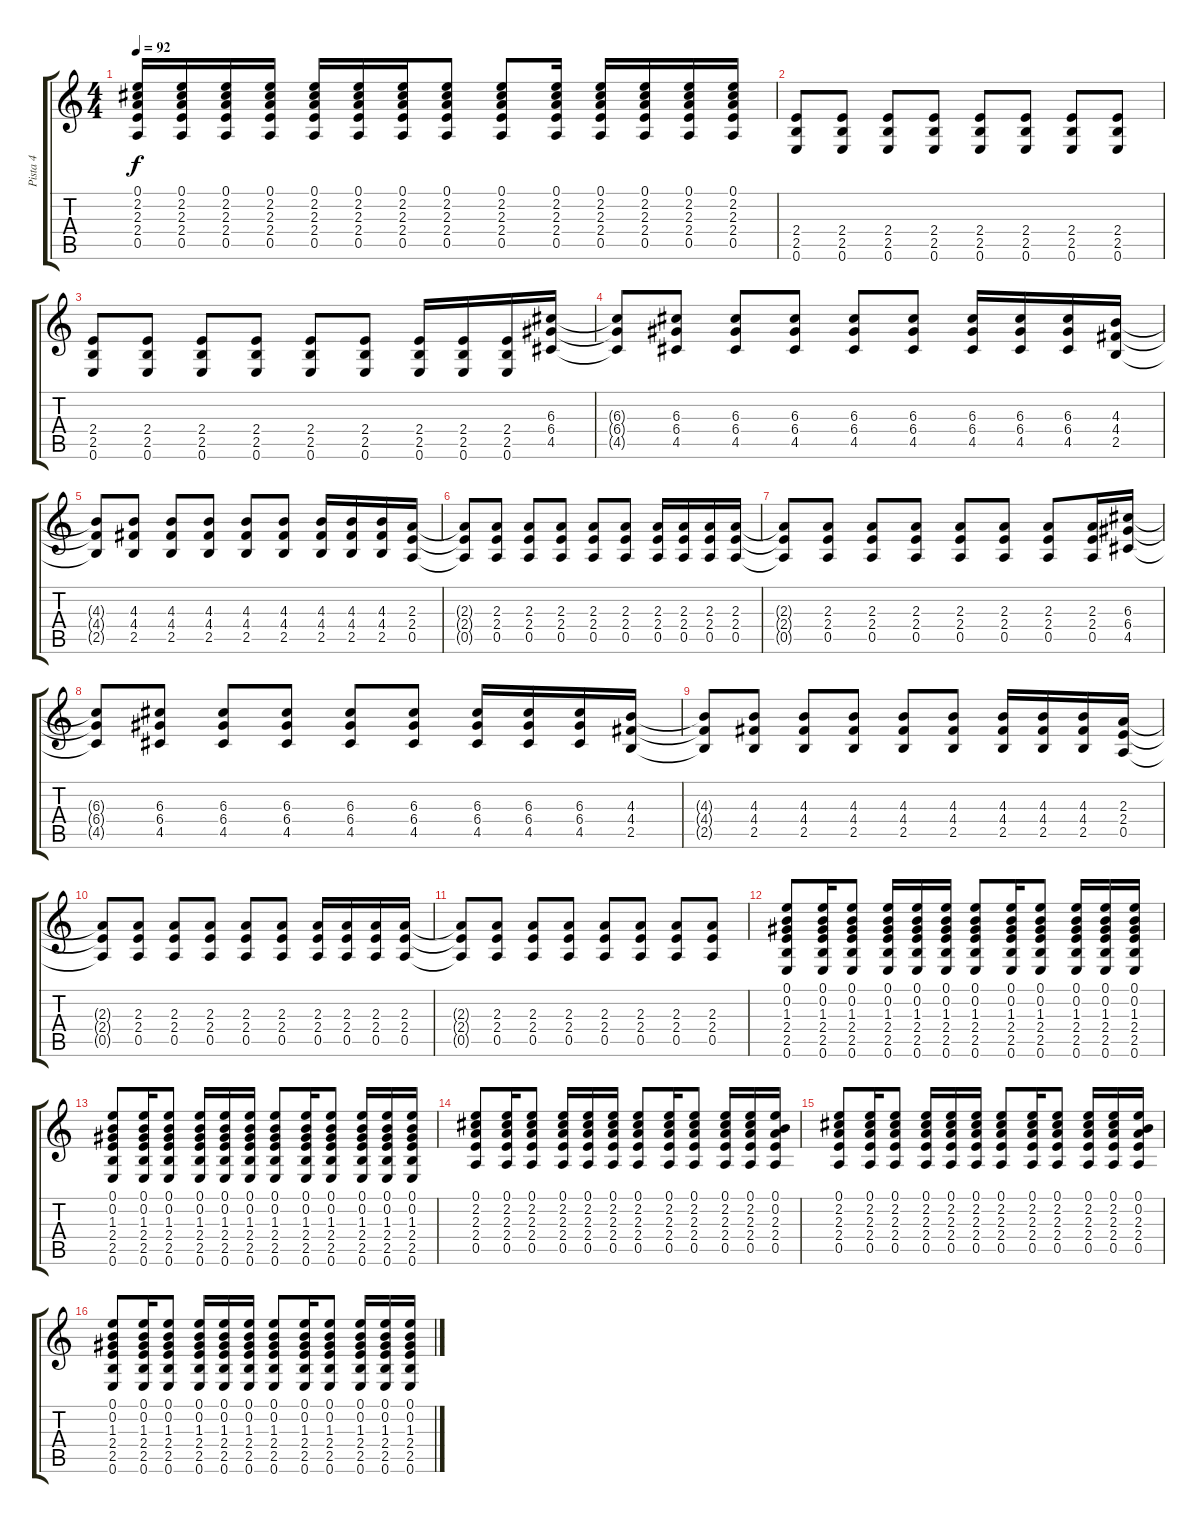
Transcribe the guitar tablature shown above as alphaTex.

\track ("Pista 4" "Pista 4") {instrument electricguitarjazz}
\staff {score tabs}
\tuning (E4 B3 G3 D3 A2 E2) {hide}
\ts (4 4)
\tempo 92
\clef g2
\ks c
(0.1{t} 2.2{t} 2.3{t} 2.4{t} 0.5{t}).16{dy f} (0.1 2.2 2.3 2.4 0.5).16 (0.1 2.2 2.3 2.4 0.5).16 (0.1 2.2 2.3 2.4 0.5).16 (0.1 2.2 2.3 2.4 0.5).16 (0.1 2.2 2.3 2.4 0.5).16 (0.1 2.2 2.3 2.4 0.5).16 (0.1 2.2 2.3 2.4 0.5).8 (0.1 2.2 2.3 2.4 0.5).8 (0.1 2.2 2.3 2.4 0.5).16 (0.1 2.2 2.3 2.4 0.5).16 (0.1 2.2 2.3 2.4 0.5).16 (0.1 2.2 2.3 2.4 0.5).16 (0.1 2.2 2.3 2.4 0.5).16 |
(2.4 2.5 0.6).8{instrument overdrivenguitar} (2.4 2.5 0.6).8 (2.4 2.5 0.6).8 (2.4 2.5 0.6).8 (2.4 2.5 0.6).8 (2.4 2.5 0.6).8 (2.4 2.5 0.6).8 (2.4 2.5 0.6).8 |
(2.4 2.5 0.6).8 (2.4 2.5 0.6).8 (2.4 2.5 0.6).8 (2.4 2.5 0.6).8 (2.4 2.5 0.6).8 (2.4 2.5 0.6).8 (2.4 2.5 0.6).16 (2.4 2.5 0.6).16 (2.4 2.5 0.6).16 (6.3 6.4 4.5).16 |
(6.3{t} 6.4{t} 4.5{t}).8 (6.3 6.4 4.5).8 (6.3 6.4 4.5).8 (6.3 6.4 4.5).8 (6.3 6.4 4.5).8 (6.3 6.4 4.5).8 (6.3 6.4 4.5).16 (6.3 6.4 4.5).16 (6.3 6.4 4.5).16 (4.3 4.4 2.5).16 |
(4.3{t} 4.4{t} 2.5{t}).8 (4.3 4.4 2.5).8 (4.3 4.4 2.5).8 (4.3 4.4 2.5).8 (4.3 4.4 2.5).8 (4.3 4.4 2.5).8 (4.3 4.4 2.5).16 (4.3 4.4 2.5).16 (4.3 4.4 2.5).16 (2.3 2.4 0.5).16 |
(2.3{t} 2.4{t} 0.5{t}).8 (2.3 2.4 0.5).8 (2.3 2.4 0.5).8 (2.3 2.4 0.5).8 (2.3 2.4 0.5).8 (2.3 2.4 0.5).8 (2.3 2.4 0.5).16 (2.3 2.4 0.5).16 (2.3 2.4 0.5).16 (2.3 2.4 0.5).16 |
(2.3{t} 2.4{t} 0.5{t}).8 (2.3 2.4 0.5).8 (2.3 2.4 0.5).8 (2.3 2.4 0.5).8 (2.3 2.4 0.5).8 (2.3 2.4 0.5).8 (2.3 2.4 0.5).8 (2.3 2.4 0.5).16 (6.3 6.4 4.5).16 |
(6.3{t} 6.4{t} 4.5{t}).8 (6.3 6.4 4.5).8 (6.3 6.4 4.5).8 (6.3 6.4 4.5).8 (6.3 6.4 4.5).8 (6.3 6.4 4.5).8 (6.3 6.4 4.5).16 (6.3 6.4 4.5).16 (6.3 6.4 4.5).16 (4.3 4.4 2.5).16 |
(4.3{t} 4.4{t} 2.5{t}).8 (4.3 4.4 2.5).8 (4.3 4.4 2.5).8 (4.3 4.4 2.5).8 (4.3 4.4 2.5).8 (4.3 4.4 2.5).8 (4.3 4.4 2.5).16 (4.3 4.4 2.5).16 (4.3 4.4 2.5).16 (2.3 2.4 0.5).16 |
(2.3{t} 2.4{t} 0.5{t}).8 (2.3 2.4 0.5).8 (2.3 2.4 0.5).8 (2.3 2.4 0.5).8 (2.3 2.4 0.5).8 (2.3 2.4 0.5).8 (2.3 2.4 0.5).16 (2.3 2.4 0.5).16 (2.3 2.4 0.5).16 (2.3 2.4 0.5).16 |
(2.3{t} 2.4{t} 0.5{t}).8 (2.3 2.4 0.5).8 (2.3 2.4 0.5).8 (2.3 2.4 0.5).8 (2.3 2.4 0.5).8 (2.3 2.4 0.5).8 (2.3 2.4 0.5).8 (2.3 2.4 0.5).8 |
(0.1 0.2 1.3 2.4 2.5 0.6).8{volume 8 instrument electricguitarjazz} (0.1 0.2 1.3 2.4 2.5 0.6).16 (0.1 0.2 1.3 2.4 2.5 0.6).8 (0.1 0.2 1.3 2.4 2.5 0.6).16 (0.1 0.2 1.3 2.4 2.5 0.6).16 (0.1 0.2 1.3 2.4 2.5 0.6).16 (0.1 0.2 1.3 2.4 2.5 0.6).8 (0.1 0.2 1.3 2.4 2.5 0.6).16 (0.1 0.2 1.3 2.4 2.5 0.6).8 (0.1 0.2 1.3 2.4 2.5 0.6).16 (0.1 0.2 1.3 2.4 2.5 0.6).16 (0.1 0.2 1.3 2.4 2.5 0.6).16 |
(0.1 0.2 1.3 2.4 2.5 0.6).8 (0.1 0.2 1.3 2.4 2.5 0.6).16 (0.1 0.2 1.3 2.4 2.5 0.6).8 (0.1 0.2 1.3 2.4 2.5 0.6).16 (0.1 0.2 1.3 2.4 2.5 0.6).16 (0.1 0.2 1.3 2.4 2.5 0.6).16 (0.1 0.2 1.3 2.4 2.5 0.6).8 (0.1 0.2 1.3 2.4 2.5 0.6).16 (0.1 0.2 1.3 2.4 2.5 0.6).8 (0.1 0.2 1.3 2.4 2.5 0.6).16 (0.1 0.2 1.3 2.4 2.5 0.6).16 (0.1 0.2 1.3 2.4 2.5 0.6).16 |
(0.1 2.2 2.3 2.4 0.5).8 (0.1 2.2 2.3 2.4 0.5).16 (0.1 2.2 2.3 2.4 0.5).8 (0.1 2.2 2.3 2.4 0.5).16 (0.1 2.2 2.3 2.4 0.5).16 (0.1 2.2 2.3 2.4 0.5).16 (0.1 2.2 2.3 2.4 0.5).8 (0.1 2.2 2.3 2.4 0.5).16 (0.1 2.2 2.3 2.4 0.5).8 (0.1 2.2 2.3 2.4 0.5).16 (0.1 2.2 2.3 2.4 0.5).16 (0.1 0.2 2.3 2.4 0.5).16 |
(0.1 2.2 2.3 2.4 0.5).8 (0.1 2.2 2.3 2.4 0.5).16 (0.1 2.2 2.3 2.4 0.5).8 (0.1 2.2 2.3 2.4 0.5).16 (0.1 2.2 2.3 2.4 0.5).16 (0.1 2.2 2.3 2.4 0.5).16 (0.1 2.2 2.3 2.4 0.5).8 (0.1 2.2 2.3 2.4 0.5).16 (0.1 2.2 2.3 2.4 0.5).8 (0.1 2.2 2.3 2.4 0.5).16 (0.1 2.2 2.3 2.4 0.5).16 (0.1 0.2 2.3 2.4 0.5).16 |
(0.1 0.2 1.3 2.4 2.5 0.6).8 (0.1 0.2 1.3 2.4 2.5 0.6).16 (0.1 0.2 1.3 2.4 2.5 0.6).8 (0.1 0.2 1.3 2.4 2.5 0.6).16 (0.1 0.2 1.3 2.4 2.5 0.6).16 (0.1 0.2 1.3 2.4 2.5 0.6).16 (0.1 0.2 1.3 2.4 2.5 0.6).8 (0.1 0.2 1.3 2.4 2.5 0.6).16 (0.1 0.2 1.3 2.4 2.5 0.6).8 (0.1 0.2 1.3 2.4 2.5 0.6).16 (0.1 0.2 1.3 2.4 2.5 0.6).16 (0.1 0.2 1.3 2.4 2.5 0.6).16
